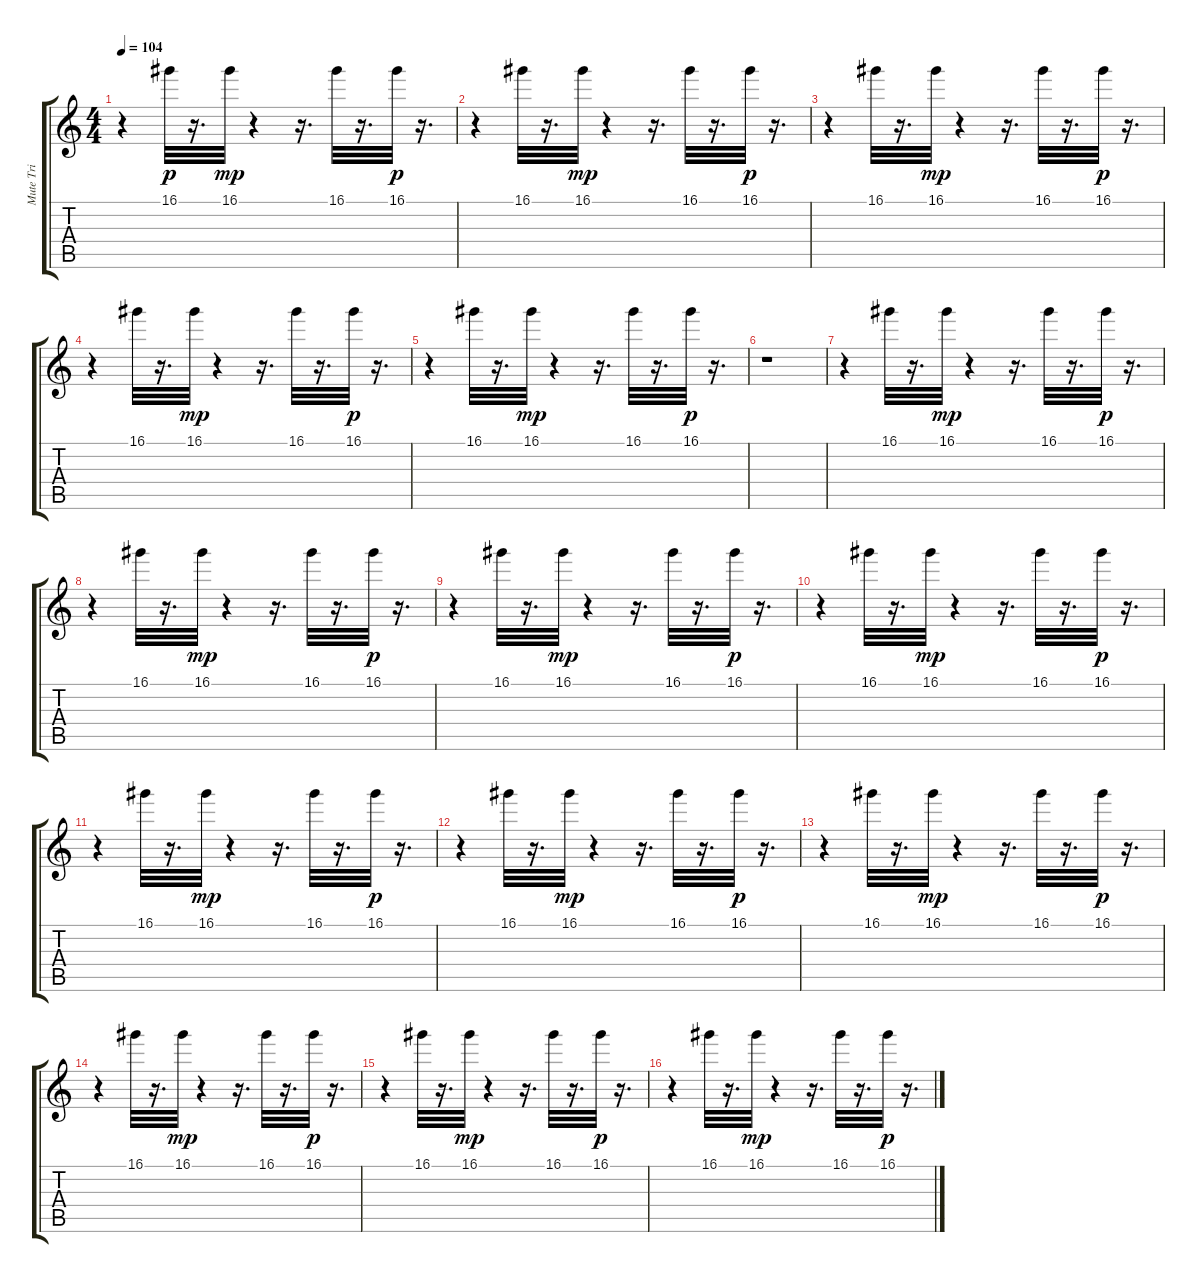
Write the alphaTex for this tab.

\track ("  Mute Triangle" "  Mute Tri") {instrument acousticguitarsteel}
\staff {score tabs}
\tuning (E4 B3 G3 D3 A2 E2) {hide}
\ts (4 4)
\tempo 104
\clef g2
\ks c
r.4{dy p} 16.1.32 r.16{d} 16.1.32{dy mp} r.4 r.16{d} 16.1.32 r.16{d} 16.1.32{dy p} r.16{d} |
r.4 16.1.32 r.16{d} 16.1.32{dy mp} r.4 r.16{d} 16.1.32 r.16{d} 16.1.32{dy p} r.16{d} |
r.4 16.1.32 r.16{d} 16.1.32{dy mp} r.4 r.16{d} 16.1.32 r.16{d} 16.1.32{dy p} r.16{d} |
r.4 16.1.32 r.16{d} 16.1.32{dy mp} r.4 r.16{d} 16.1.32 r.16{d} 16.1.32{dy p} r.16{d} |
r.4 16.1.32 r.16{d} 16.1.32{dy mp} r.4 r.16{d} 16.1.32 r.16{d} 16.1.32{dy p} r.16{d} |
r.1 |
r.4 16.1.32 r.16{d} 16.1.32{dy mp} r.4 r.16{d} 16.1.32 r.16{d} 16.1.32{dy p} r.16{d} |
r.4 16.1.32 r.16{d} 16.1.32{dy mp} r.4 r.16{d} 16.1.32 r.16{d} 16.1.32{dy p} r.16{d} |
r.4 16.1.32 r.16{d} 16.1.32{dy mp} r.4 r.16{d} 16.1.32 r.16{d} 16.1.32{dy p} r.16{d} |
r.4 16.1.32 r.16{d} 16.1.32{dy mp} r.4 r.16{d} 16.1.32 r.16{d} 16.1.32{dy p} r.16{d} |
r.4 16.1.32 r.16{d} 16.1.32{dy mp} r.4 r.16{d} 16.1.32 r.16{d} 16.1.32{dy p} r.16{d} |
r.4 16.1.32 r.16{d} 16.1.32{dy mp} r.4 r.16{d} 16.1.32 r.16{d} 16.1.32{dy p} r.16{d} |
r.4 16.1.32 r.16{d} 16.1.32{dy mp} r.4 r.16{d} 16.1.32 r.16{d} 16.1.32{dy p} r.16{d} |
r.4 16.1.32 r.16{d} 16.1.32{dy mp} r.4 r.16{d} 16.1.32 r.16{d} 16.1.32{dy p} r.16{d} |
r.4 16.1.32 r.16{d} 16.1.32{dy mp} r.4 r.16{d} 16.1.32 r.16{d} 16.1.32{dy p} r.16{d} |
r.4 16.1.32 r.16{d} 16.1.32{dy mp} r.4 r.16{d} 16.1.32 r.16{d} 16.1.32{dy p} r.16{d}
